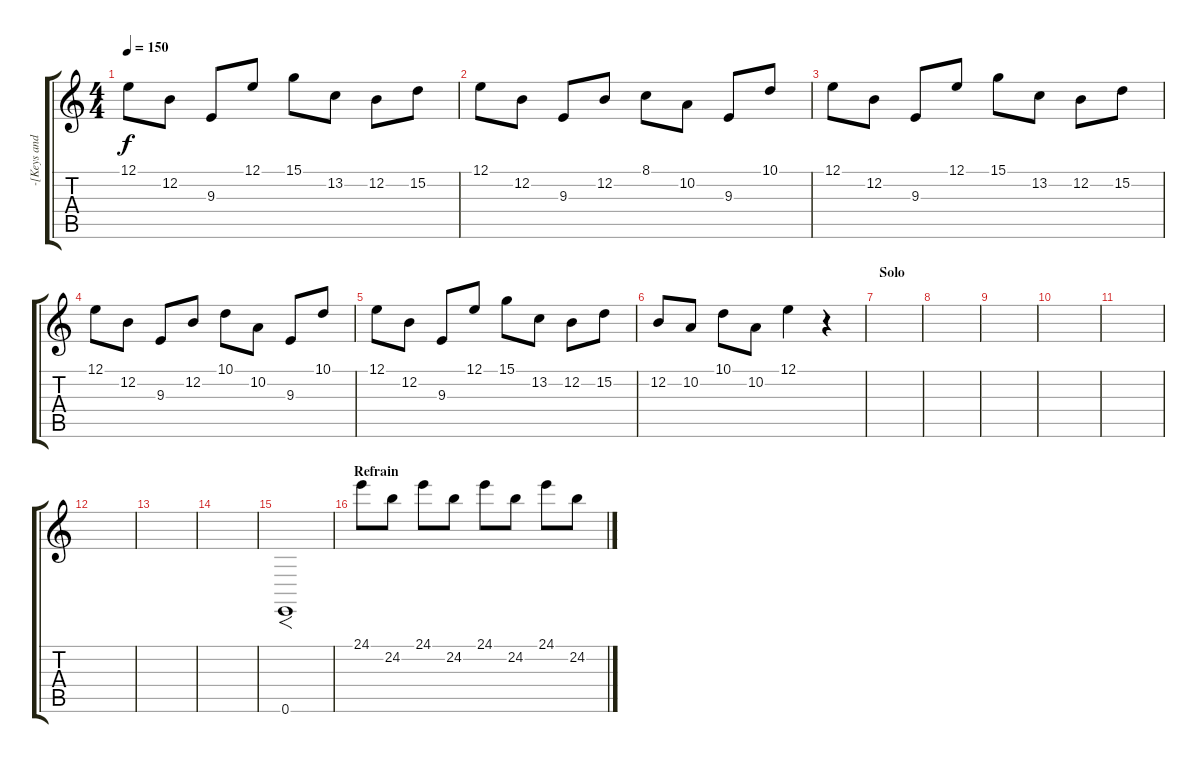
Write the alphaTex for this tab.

\track ("-[Keys and Strings]-" "-[Keys and") {instrument stringensemble1}
\staff {score tabs}
\tuning (E4 B3 G3 D3 A2 E2) {hide}
\ts (4 4)
\tempo 150
\clef g2
\ks c
12.1.8{dy f} 12.2.8 9.3.8 12.1.8 15.1.8 13.2.8 12.2.8 15.2.8 |
12.1.8 12.2.8 9.3.8 12.2.8 8.1.8 10.2.8 9.3.8 10.1.8 |
12.1.8 12.2.8 9.3.8 12.1.8 15.1.8 13.2.8 12.2.8 15.2.8 |
12.1.8 12.2.8 9.3.8 12.2.8 10.1.8 10.2.8 9.3.8 10.1.8 |
12.1.8 12.2.8 9.3.8 12.1.8 15.1.8 13.2.8 12.2.8 15.2.8 |
12.2.8 10.2.8 10.1.8 10.2.8 12.1.4 r.4 |
\section ("" "Solo")
|
|
|
|
|
|
|
|
0.6.1{f} |
\section ("" "Refrain")
24.1.8 24.2.8 24.1.8 24.2.8 24.1.8 24.2.8 24.1.8 24.2.8
